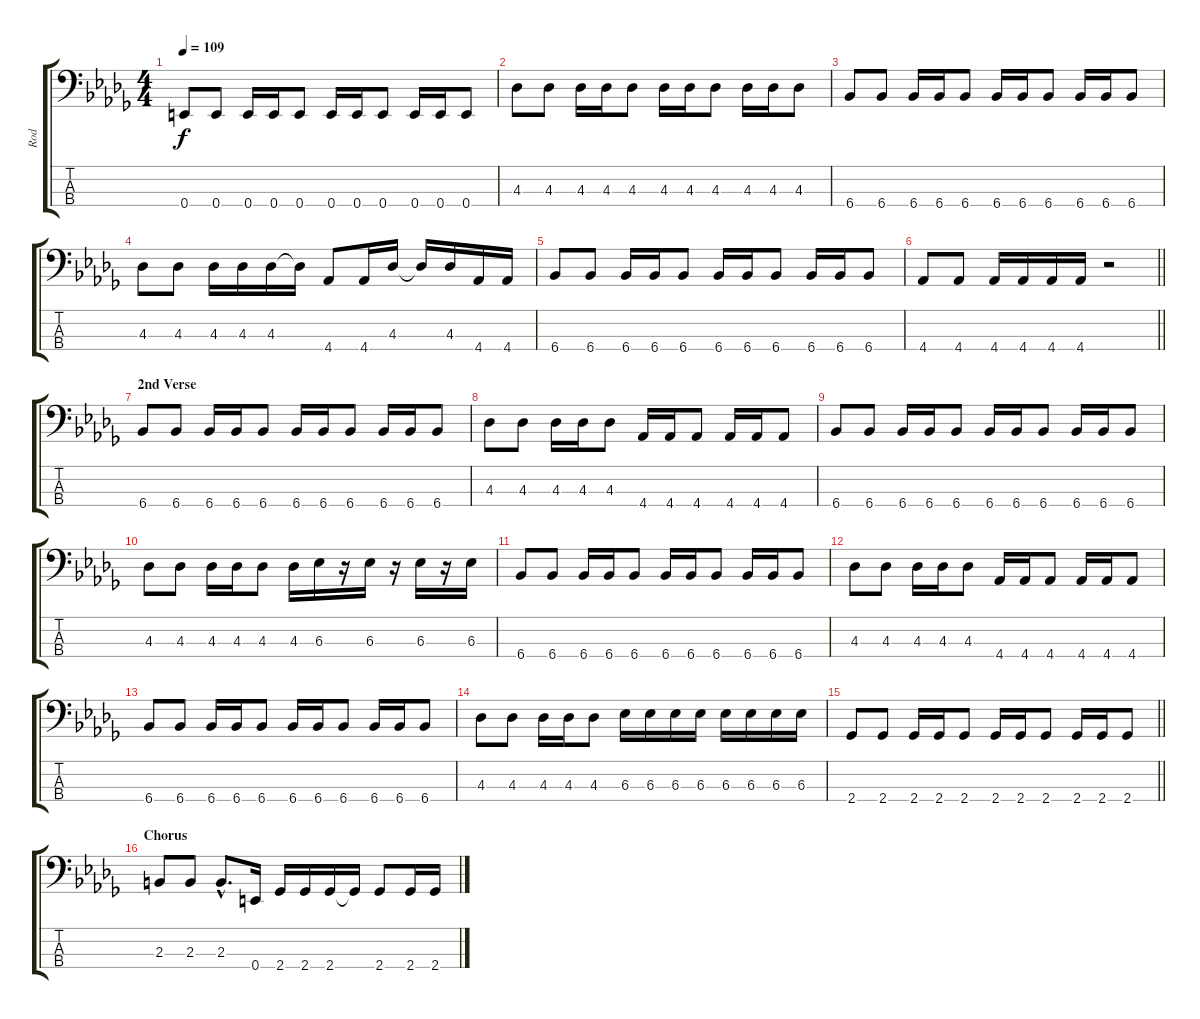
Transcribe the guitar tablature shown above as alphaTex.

\track ("Rod" "Rod") {instrument electricbasspick}
\staff {score tabs}
\tuning (G2 D2 A1 E1) {hide}
\ts (4 4)
\tempo 109
\clef f4
\ks bbminor
0.4.8{dy f} 0.4.8 0.4.16 0.4.16 0.4.8 0.4.16 0.4.16 0.4.8 0.4.16 0.4.16 0.4.8 |
4.3.8 4.3.8 4.3.16 4.3.16 4.3.8 4.3.16 4.3.16 4.3.8 4.3.16 4.3.16 4.3.8 |
6.4.8 6.4.8 6.4.16 6.4.16 6.4.8 6.4.16 6.4.16 6.4.8 6.4.16 6.4.16 6.4.8 |
4.3.8 4.3.8 4.3.16 4.3.16 4.3.16 4.3{t}.16 4.4.8 4.4.16 4.3.16 4.3{t}.16 4.3.16 4.4.16 4.4.16 |
6.4.8 6.4.8 6.4.16 6.4.16 6.4.8 6.4.16 6.4.16 6.4.8 6.4.16 6.4.16 6.4.8 |
\barLineRight lightlight
4.4.8 4.4.8 4.4.16 4.4.16 4.4.16 4.4.16 r.2 |
\section ("" "2nd Verse")
6.4.8 6.4.8 6.4.16 6.4.16 6.4.8 6.4.16 6.4.16 6.4.8 6.4.16 6.4.16 6.4.8 |
4.3.8 4.3.8 4.3.16 4.3.16 4.3.8 4.4.16 4.4.16 4.4.8 4.4.16 4.4.16 4.4.8 |
6.4.8 6.4.8 6.4.16 6.4.16 6.4.8 6.4.16 6.4.16 6.4.8 6.4.16 6.4.16 6.4.8 |
4.3.8 4.3.8 4.3.16 4.3.16 4.3.8 4.3.16 6.3.16 r.16 6.3.16 r.16 6.3.16 r.16 6.3.16 |
6.4.8 6.4.8 6.4.16 6.4.16 6.4.8 6.4.16 6.4.16 6.4.8 6.4.16 6.4.16 6.4.8 |
4.3.8 4.3.8 4.3.16 4.3.16 4.3.8 4.4.16 4.4.16 4.4.8 4.4.16 4.4.16 4.4.8 |
6.4.8 6.4.8 6.4.16 6.4.16 6.4.8 6.4.16 6.4.16 6.4.8 6.4.16 6.4.16 6.4.8 |
4.3.8 4.3.8 4.3.16 4.3.16 4.3.8 6.3.16 6.3.16 6.3.16 6.3.16 6.3.16 6.3.16 6.3.16 6.3.16 |
\barLineRight lightlight
2.4.8 2.4.8 2.4.16 2.4.16 2.4.8 2.4.16 2.4.16 2.4.8 2.4.16 2.4.16 2.4.8 |
\section ("" "Chorus")
2.3.8 2.3.8 2.3{hac}.8{d} 0.4.16 2.4.16 2.4.16 2.4.16 2.4{t}.16 2.4.8 2.4.16 2.4.16
